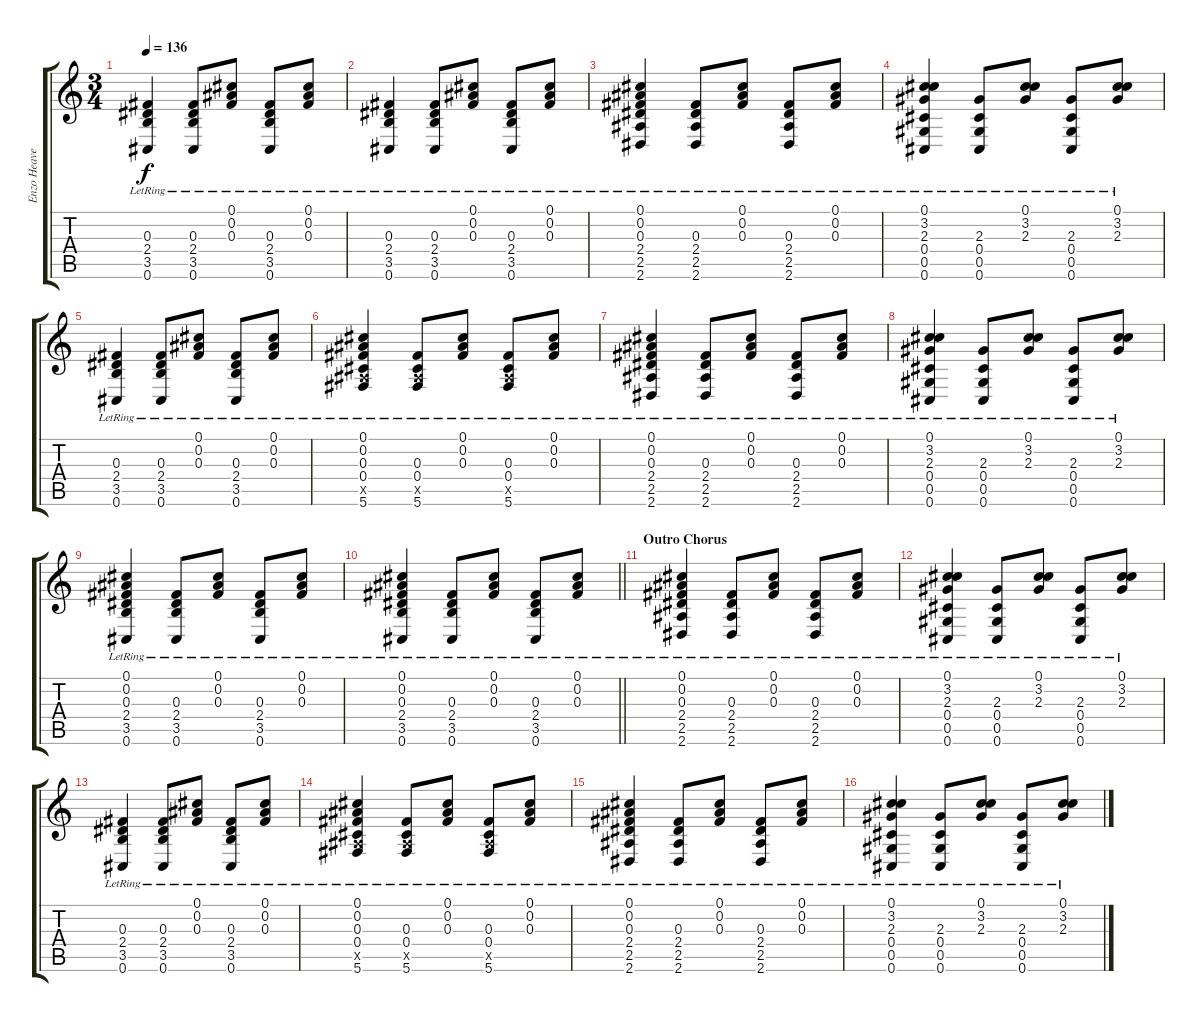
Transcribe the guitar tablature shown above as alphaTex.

\track ("Enzo Heavenly" "Enzo Heave") {instrument acousticguitarsteel}
\staff {score tabs}
\tuning (Db4 Bb3 Gb3 Db3 Ab2 Db2) {hide}
\ts (3 4)
\tempo 136
\clef g2
\ks c
(0.3{lr} 2.4{lr} 3.5{lr} 0.6{lr}).4{dy f} (0.3 2.4{lr} 3.5{lr} 0.6{lr}).8 (0.1{lr} 0.2{lr} 0.3{lr}).8 (0.3 2.4{lr} 3.5{lr} 0.6{lr}).8 (0.1{lr} 0.2{lr} 0.3{lr}).8 |
(0.3{lr} 2.4{lr} 3.5{lr} 0.6{lr}).4 (0.3 2.4{lr} 3.5{lr} 0.6{lr}).8 (0.1{lr} 0.2{lr} 0.3{lr}).8 (0.3 2.4{lr} 3.5{lr} 0.6{lr}).8 (0.1{lr} 0.2{lr} 0.3{lr}).8 |
(0.1{lr} 0.2{lr} 0.3{lr} 2.4{lr} 2.5{lr} 2.6{lr}).4 (0.3 2.4 2.5{lr} 2.6{lr}).8 (0.1{lr} 0.2{lr} 0.3).8 (0.3 2.4{lr} 2.5{lr} 2.6{lr}).8 (0.1{lr} 0.2{lr} 0.3{lr}).8 |
(0.1{lr} 3.2{lr} 2.3{lr} 0.4{lr} 0.5{lr} 0.6{lr}).4 (2.3 0.4{lr} 0.5{lr} 0.6{lr}).8 (0.1{lr} 3.2{lr} 2.3{lr}).8 (2.3 0.4{lr} 0.5{lr} 0.6{lr}).8 (0.1{lr} 3.2{lr} 2.3{lr}).8 |
(0.3{lr} 2.4{lr} 3.5{lr} 0.6{lr}).4 (0.3 2.4{lr} 3.5{lr} 0.6{lr}).8 (0.1{lr} 0.2{lr} 0.3{lr}).8 (0.3 2.4{lr} 3.5{lr} 0.6{lr}).8 (0.1{lr} 0.2{lr} 0.3{lr}).8 |
(0.1{lr} 0.2{lr} 0.3{lr} 0.4{lr} 2.5{x} 5.6{lr}).4 (0.3 0.4{lr} 2.5{x} 5.6{lr}).8 (0.1{lr} 0.2{lr} 0.3{lr}).8 (0.3 0.4{lr} 2.5{x} 5.6{lr}).8 (0.1{lr} 0.2{lr} 0.3{lr}).8 |
(0.1{lr} 0.2{lr} 0.3{lr} 2.4{lr} 2.5{lr} 2.6{lr}).4 (0.3 2.4{lr} 2.5{lr} 2.6{lr}).8 (0.1{lr} 0.2{lr} 0.3{lr}).8 (0.3 2.4{lr} 2.5{lr} 2.6{lr}).8 (0.1{lr} 0.2{lr} 0.3{lr}).8 |
(0.1{lr} 3.2{lr} 2.3{lr} 0.4{lr} 0.5{lr} 0.6{lr}).4 (2.3 0.4{lr} 0.5{lr} 0.6{lr}).8 (0.1{lr} 3.2{lr} 2.3{lr}).8 (2.3 0.4{lr} 0.5{lr} 0.6{lr}).8 (0.1{lr} 3.2{lr} 2.3{lr}).8 |
(0.1 0.2 0.3{lr} 2.4{lr} 3.5{lr} 0.6{lr}).4 (0.3 2.4{lr} 3.5{lr} 0.6{lr}).8 (0.1{lr} 0.2{lr} 0.3{lr}).8 (0.3 2.4{lr} 3.5{lr} 0.6{lr}).8 (0.1{lr} 0.2{lr} 0.3{lr}).8 |
\barLineRight lightlight
(0.1 0.2 0.3{lr} 2.4{lr} 3.5{lr} 0.6{lr}).4 (0.3 2.4{lr} 3.5{lr} 0.6{lr}).8 (0.1{lr} 0.2{lr} 0.3{lr}).8 (0.3 2.4{lr} 3.5{lr} 0.6{lr}).8 (0.1{lr} 0.2{lr} 0.3{lr}).8 |
\section ("" "Outro Chorus")
(0.1{lr} 0.2{lr} 0.3{lr} 2.4{lr} 2.5{lr} 2.6{lr}).4 (0.3 2.4 2.5{lr} 2.6{lr}).8 (0.1{lr} 0.2{lr} 0.3).8 (0.3 2.4{lr} 2.5{lr} 2.6{lr}).8 (0.1{lr} 0.2{lr} 0.3{lr}).8 |
(0.1{lr} 3.2{lr} 2.3{lr} 0.4{lr} 0.5{lr} 0.6{lr}).4 (2.3 0.4{lr} 0.5{lr} 0.6{lr}).8 (0.1{lr} 3.2{lr} 2.3{lr}).8 (2.3 0.4{lr} 0.5{lr} 0.6{lr}).8 (0.1{lr} 3.2{lr} 2.3{lr}).8 |
(0.3{lr} 2.4{lr} 3.5{lr} 0.6{lr}).4 (0.3 2.4{lr} 3.5{lr} 0.6{lr}).8 (0.1{lr} 0.2{lr} 0.3{lr}).8 (0.3 2.4{lr} 3.5{lr} 0.6{lr}).8 (0.1{lr} 0.2{lr} 0.3{lr}).8 |
(0.1{lr} 0.2{lr} 0.3{lr} 0.4{lr} 2.5{x} 5.6{lr}).4 (0.3 0.4{lr} 2.5{x} 5.6{lr}).8 (0.1{lr} 0.2{lr} 0.3{lr}).8 (0.3 0.4{lr} 2.5{x} 5.6{lr}).8 (0.1{lr} 0.2{lr} 0.3{lr}).8 |
(0.1{lr} 0.2{lr} 0.3{lr} 2.4{lr} 2.5{lr} 2.6{lr}).4 (0.3 2.4{lr} 2.5{lr} 2.6{lr}).8 (0.1{lr} 0.2{lr} 0.3{lr}).8 (0.3 2.4{lr} 2.5{lr} 2.6{lr}).8 (0.1{lr} 0.2{lr} 0.3{lr}).8 |
(0.1{lr} 3.2{lr} 2.3{lr} 0.4{lr} 0.5{lr} 0.6{lr}).4 (2.3 0.4{lr} 0.5{lr} 0.6{lr}).8 (0.1{lr} 3.2{lr} 2.3{lr}).8 (2.3 0.4{lr} 0.5{lr} 0.6{lr}).8 (0.1{lr} 3.2{lr} 2.3{lr}).8
